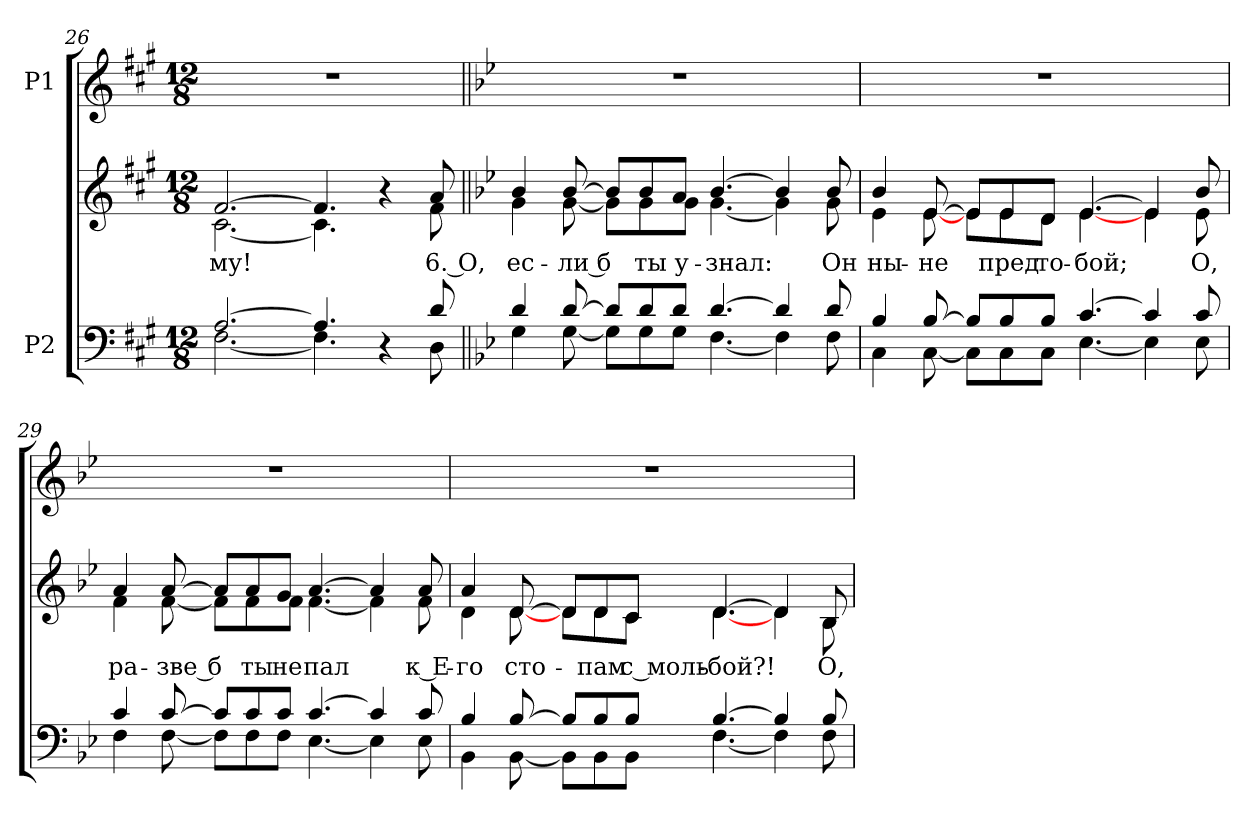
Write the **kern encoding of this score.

**kern	**kern	**text	**kern
*part2	*part2	*part2	*part1
*staff3	*staff2	*staff2	*staff1
*I"P2	*	*	*I"P1
!!LO:LB:g=z
*clefF4	*clefG2	*	*clefG2
*k[f#c#g#]	*k[f#c#g#]	*	*k[f#c#g#]
*A:	*A:	*	*A:
*M12/8	*M12/8	*	*M12/8
=26	=26	=26	=26
*^	*	*	*
!	!	!	!LO:LY:b:color=#000000	!LO:N:vis=1
*	*	*^	*	*
[>2.Ai/	[<2.F#i\	[>2.f#i/	[<2.c#i\	-му!	1.r
4.Ai/]	4.F#i\]	4.f#i/]	4.c#i\]	.	.
4r	4ryy	4r	4ryy	.	.
!	!	!	!	!LO:LY:b:color=#000000	!
8di/	8Di\	8ai/	8f#i\	6. О,	.
=27||	=27||	=27||	=27||	=27||	=27||
*k[b-e-]	*	*k[b-e-]	*	*	*k[b-e-]
*B-:	*	*B-:	*	*	*B-:
!	!	!	!	!LO:LY:b:color=#000000	!LO:N:vis=1
4di/	4Gi\	4b-i/	4gi\	ес-	1.r
!	!	!	!	!LO:LY:b:color=#000000	!
[>8di/	[<8Gi\	[>8b-i/	[<8gi\	-ли б	.
8di/L]	8Gi\L]	8b-i/L]	8gi\L]	.	.
!	!	!	!	!LO:LY:b:color=#000000	!
8di/	8Gi\	8b-i/	8gi\	ты	.
!	!	!	!	!LO:LY:b:color=#000000	!
8di/J	8Gi\J	8ai/J	8gi\J	у-	.
!	!	!	!	!LO:LY:b:color=#000000	!
[>4.di/	[<4.Fi\	[>4.b-i/	[<4.gi\	-знал:	.
4di/]	4Fi\]	4b-i/]	4gi\]	.	.
!	!	!	!	!LO:LY:b:color=#000000	!
8di/	8Fi\	8b-i/	8gi\	Он	.
!!LO:LB:g=z
=28	=28	=28	=28	=28	=28
!	!	!	!	!LO:LY:b:color=#000000	!LO:N:vis=1
4B-i/	4Ci\	4b-i/	4e-i\	ны-	1.r
!	!	!	!	!LO:LY:b:color=#000000	!
[>8B-i/	[<8Ci\	[>8e-i/	[<8e-i\	-не	.
8B-i/L]	8Ci\L]	8e-i/L]	8e-i\L	.	.
!	!	!	!	!LO:LY:b:color=#000000	!
8B-i/	8Ci\	8e-i/	8e-i\	пред	.
!	!	!	!	!LO:LY:b:color=#000000	!
8B-i/J	8Ci\J	8di/J	8di\J	то-	.
!	!	!	!	!LO:LY:b:color=#000000	!
[>4.ci/	[<4.E-i\	[>4.e-i/	[<4.e-i\	-бой;	.
4ci/]	4E-i\]	4e-i/]	4e-i\	.	.
!	!	!	!	!LO:LY:b:color=#000000	!
8ci/	8E-i\	8b-i/	8e-i\	О,	.
=29	=29	=29	=29	=29	=29
!	!	!	!	!LO:LY:b:color=#000000	!LO:N:vis=1
4ci/	4Fi\	4ai/	4fi\	ра-	1.r
!	!	!	!	!LO:LY:b:color=#000000	!
[>8ci/	[<8Fi\	[>8ai/	[<8fi\	-зве б	.
8ci/L]	8Fi\L]	8ai/L]	8fi\L]	.	.
!	!	!	!	!LO:LY:b:color=#000000	!
8ci/	8Fi\	8ai/	8fi\	ты	.
!	!	!	!	!LO:LY:b:color=#000000	!
8ci/J	8Fi\J	8gi/J	8fi\J	не	.
!	!	!	!	!LO:LY:b:color=#000000	!
[>4.ci/	[<4.E-i\	[>4.ai/	[<4.fi\	пал	.
4ci/]	4E-i\]	4ai/]	4fi\]	.	.
!	!	!	!	!LO:LY:b:color=#000000	!
8ci/	8E-i\	8ai/	8fi\	к Е-	.
!!LO:PB:g=z
=30	=30	=30	=30	=30	=30
!	!	!	!	!LO:LY:b:color=#000000	!LO:N:vis=1
4B-i/	4BB-i\	4ai/	4di\	-го	1.r
!	!	!	!	!LO:LY:b:color=#000000	!
[>8B-i/	[<8BB-i\	[>8di/	[<8di\	сто-	.
8B-i/L]	8BB-i\L]	8di/L]	8di\L	.	.
!	!	!	!	!LO:LY:b:color=#000000	!
8B-i/	8BB-i\	8di/	8di\	-пам	.
!	!	!	!	!LO:LY:b:color=#000000	!
8B-i/J	8BB-i\J	8ci/J	8ci\J	с моль-	.
!	!	!	!	!LO:LY:b:color=#000000	!
[>4.B-i/	[<4.Fi\	[>4.di/	[<4.di\	-бой?!	.
4B-i/]	4Fi\]	4di/]	4di\	.	.
!	!	!	!	!LO:LY:b:color=#000000	!
8B-i/	8Fi\	8B-i/	8B-i\	О,	.
*v	*v	*	*	*	*
*	*v	*v	*	*
=	=	=	=
*-	*-	*-	*-
